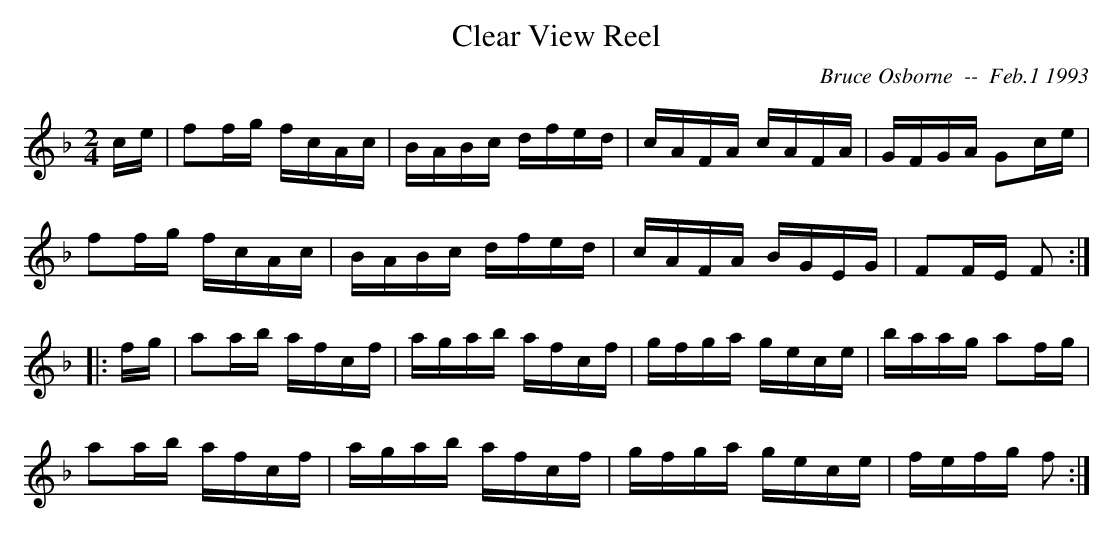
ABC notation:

X:1
T:Clear View Reel
C:Bruce Osborne  --  Feb.1 1993
M:2/4
L:1/16
K:F
ce|f2fg fcAc|BABc dfed|cAFA cAFA|GFGA G2ce|
f2fg fcAc|BABc dfed|cAFA BGEG|F2FE F2:|
|:fg|a2ab afcf|agab afcf|gfga gece|baag a2fg|
a2ab afcf|agab afcf|gfga gece|fefg f2:|
